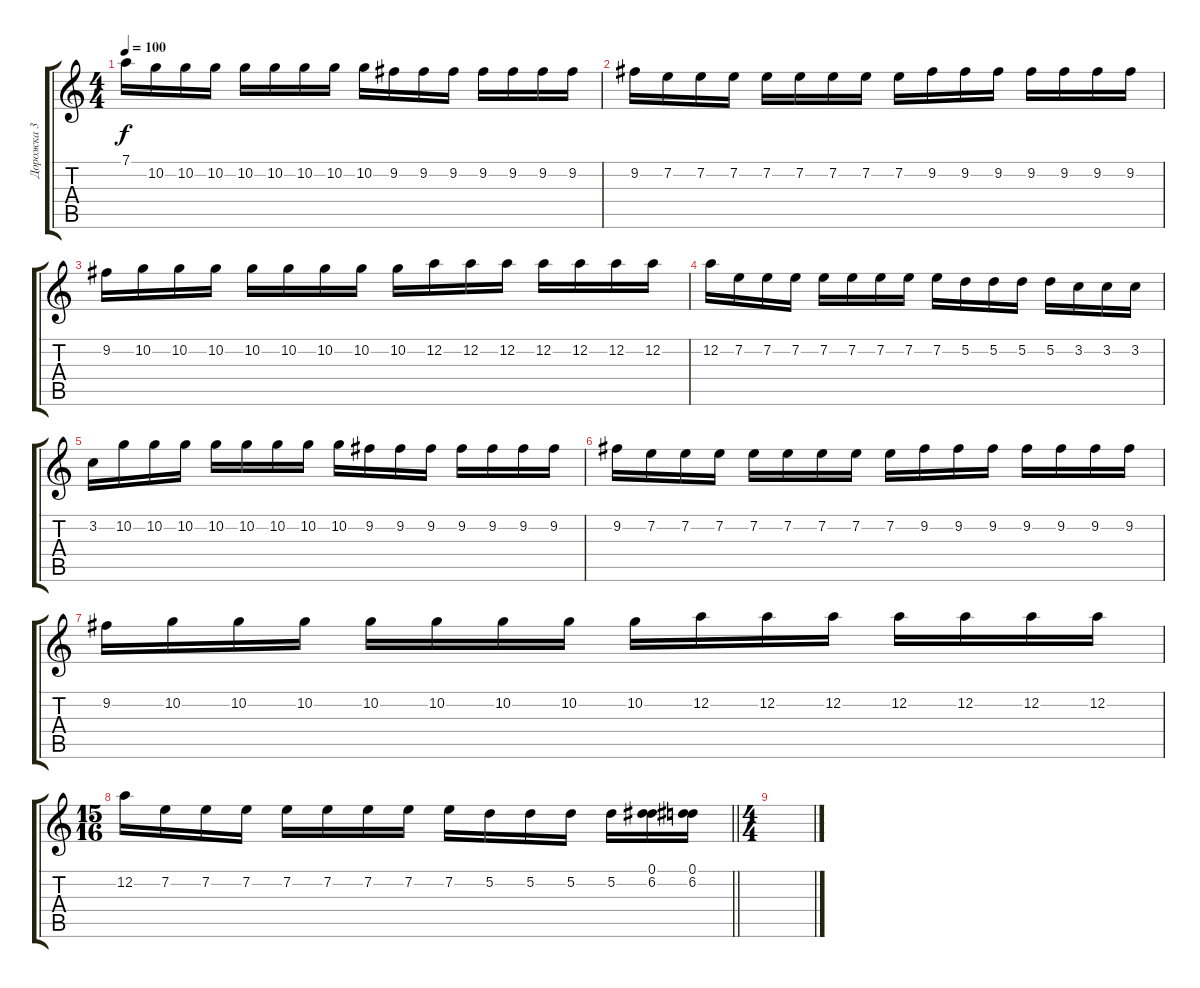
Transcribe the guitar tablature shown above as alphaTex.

\track ("Дорожка 3" "Дорожка 3") {instrument overdrivenguitar}
\staff {score tabs}
\tuning (D4 A3 F3 C3 G2 C2) {hide}
\ts (4 4)
\tempo 100
\clef g2
\ks c
7.1.16{dy f} 10.2.16 10.2.16 10.2.16 10.2.16 10.2.16 10.2.16 10.2.16 10.2.16 9.2.16 9.2.16 9.2.16 9.2.16 9.2.16 9.2.16 9.2.16 |
9.2.16 7.2.16 7.2.16 7.2.16 7.2.16 7.2.16 7.2.16 7.2.16 7.2.16 9.2.16 9.2.16 9.2.16 9.2.16 9.2.16 9.2.16 9.2.16 |
9.2.16 10.2.16 10.2.16 10.2.16 10.2.16 10.2.16 10.2.16 10.2.16 10.2.16 12.2.16 12.2.16 12.2.16 12.2.16 12.2.16 12.2.16 12.2.16 |
12.2.16 7.2.16 7.2.16 7.2.16 7.2.16 7.2.16 7.2.16 7.2.16 7.2.16 5.2.16 5.2.16 5.2.16 5.2.16 3.2.16 3.2.16 3.2.16 |
3.2.16 10.2.16 10.2.16 10.2.16 10.2.16 10.2.16 10.2.16 10.2.16 10.2.16 9.2.16 9.2.16 9.2.16 9.2.16 9.2.16 9.2.16 9.2.16 |
9.2.16 7.2.16 7.2.16 7.2.16 7.2.16 7.2.16 7.2.16 7.2.16 7.2.16 9.2.16 9.2.16 9.2.16 9.2.16 9.2.16 9.2.16 9.2.16 |
9.2.16 10.2.16 10.2.16 10.2.16 10.2.16 10.2.16 10.2.16 10.2.16 10.2.16 12.2.16 12.2.16 12.2.16 12.2.16 12.2.16 12.2.16 12.2.16 |
\ts (15 16)
\barLineRight lightlight
12.2.16 7.2.16 7.2.16 7.2.16 7.2.16 7.2.16 7.2.16 7.2.16 7.2.16 5.2.16 5.2.16 5.2.16 5.2.16 (0.1 6.2).16 (0.1 6.2).16 |
\ts (4 4)
\section ("" "")
